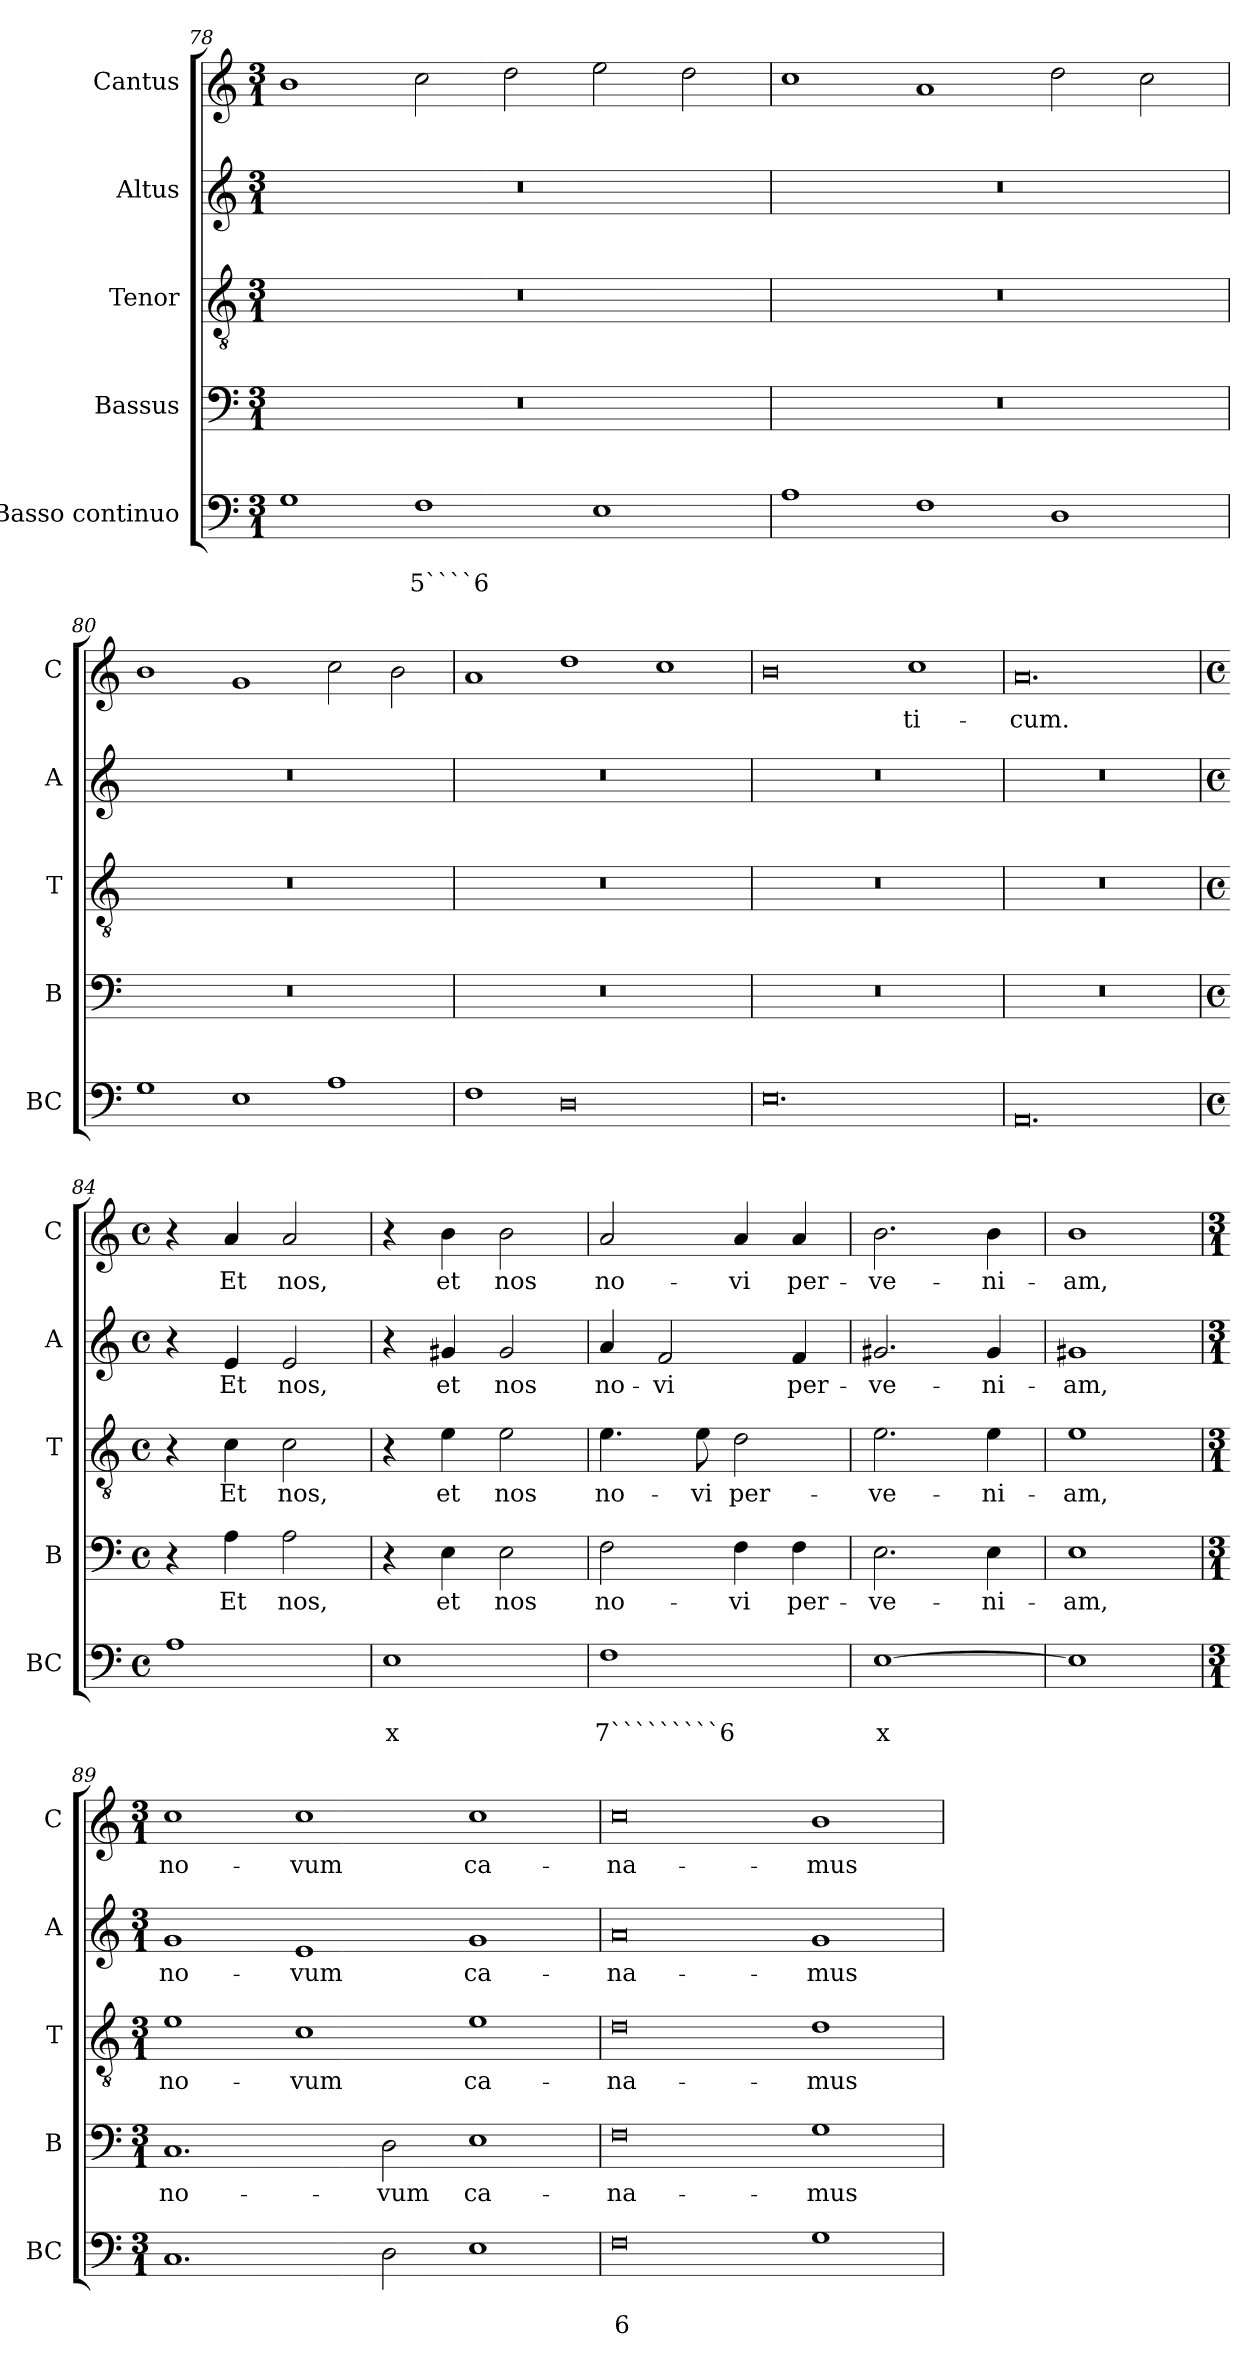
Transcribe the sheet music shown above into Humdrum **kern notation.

**kern	**text	**text	**kern	**text	**kern	**text	**kern	**text	**kern	**text
*part5	*part5	*part5	*part4	*part4	*part3	*part3	*part2	*part2	*part1	*part1
*staff5	*staff5	*staff5	*staff4	*staff4	*staff3	*staff3	*staff2	*staff2	*staff1	*staff1
*I"Basso continuo	*	*	*I"Bassus	*	*I"Tenor	*	*I"Altus	*	*I"Cantus	*
*I'BC	*	*	*I'B	*	*I'T	*	*I'A	*	*I'C	*
!!LO:LB:g=z
*clefF4	*	*	*clefF4	*	*clefGv2	*	*clefG2	*	*clefG2	*
*k[]	*	*	*k[]	*	*k[]	*	*k[]	*	*k[]	*
*C:	*	*	*C:	*	*C:	*	*C:	*	*C:	*
*M3/1	*	*	*M3/1	*	*M3/1	*	*M3/1	*	*M3/1	*
=78	=78	=78	=78	=78	=78	=78	=78	=78	=78	=78
1G	.	.	0.r	.	0.r	.	0.r	.	1b	.
!	!	!LO:LY:b	!	!	!	!	!	!	!	!
1F	.	5````6	.	.	.	.	.	.	2cc\	.
.	.	.	.	.	.	.	.	.	2dd\	.
1E	.	.	.	.	.	.	.	.	2ee\	.
.	.	.	.	.	.	.	.	.	2dd\	.
=79	=79	=79	=79	=79	=79	=79	=79	=79	=79	=79
1A	.	.	0.r	.	0.r	.	0.r	.	1cc	.
1F	.	.	.	.	.	.	.	.	1a	.
1D	.	.	.	.	.	.	.	.	2dd\	.
.	.	.	.	.	.	.	.	.	2cc\	.
=80	=80	=80	=80	=80	=80	=80	=80	=80	=80	=80
1G	.	.	0.r	.	0.r	.	0.r	.	1b	.
1E	.	.	.	.	.	.	.	.	1g	.
1A	.	.	.	.	.	.	.	.	2cc\	.
.	.	.	.	.	.	.	.	.	2b\	.
=81	=81	=81	=81	=81	=81	=81	=81	=81	=81	=81
1F	.	.	0.r	.	0.r	.	0.r	.	1a	.
0D	.	.	.	.	.	.	.	.	1dd	.
.	.	.	.	.	.	.	.	.	1cc	.
=82	=82	=82	=82	=82	=82	=82	=82	=82	=82	=82
0.E	.	.	0.r	.	0.r	.	0.r	.	0b	.
!	!	!	!	!	!	!	!	!	!	!LO:LY:b
.	.	.	.	.	.	.	.	.	1cc	-ti-
=83	=83	=83	=83	=83	=83	=83	=83	=83	=83	=83
!	!	!	!	!	!	!	!	!	!	!LO:LY:b
0.AA	.	.	0.r	.	0.r	.	0.r	.	0.a	-cum.
!!LO:PB:g=z
=84	=84	=84	=84	=84	=84	=84	=84	=84	=84	=84
*M4/4	*	*	*M4/4	*	*M4/4	*	*M4/4	*	*M4/4	*
*met(c)	*	*	*met(c)	*	*met(c)	*	*met(c)	*	*met(c)	*
1A	.	.	4r	.	4r	.	4r	.	4r	.
!	!	!	!	!LO:LY:b	!	!LO:LY:b	!	!LO:LY:b	!	!LO:LY:b
.	.	.	4A\	Et	4c\	Et	4e/	Et	4a/	Et
!	!	!	!	!LO:LY:b	!	!LO:LY:b	!	!LO:LY:b	!	!LO:LY:b
.	.	.	2A\	nos,	2c\	nos,	2e/	nos,	2a/	nos,
=85	=85	=85	=85	=85	=85	=85	=85	=85	=85	=85
!	!	!LO:LY:b	!	!	!	!	!	!	!	!
1E	.	x	4r	.	4r	.	4r	.	4r	.
!	!	!	!	!LO:LY:b	!	!LO:LY:b	!	!LO:LY:b	!	!LO:LY:b
.	.	.	4E\	et	4e\	et	4g#X/	et	4b\	et
!	!	!	!	!LO:LY:b	!	!LO:LY:b	!	!LO:LY:b	!	!LO:LY:b
.	.	.	2E\	nos	2e\	nos	2g#/	nos	2b\	nos
=86	=86	=86	=86	=86	=86	=86	=86	=86	=86	=86
!	!	!LO:LY:b	!	!LO:LY:b	!	!LO:LY:b	!	!LO:LY:b	!	!LO:LY:b
1F	.	7`````````6	2F\	no-	4.e\	no-	4a/	no-	2a/	no-
!	!	!	!	!	!	!	!	!LO:LY:b	!	!
.	.	.	.	.	.	.	2f/	-vi	.	.
!	!	!	!	!	!	!LO:LY:b	!	!	!	!
.	.	.	.	.	8e\	-vi	.	.	.	.
!	!	!	!	!LO:LY:b	!	!LO:LY:b	!	!	!	!LO:LY:b
.	.	.	4F\	-vi	2d\	per-	.	.	4a/	-vi
!	!	!	!	!LO:LY:b	!	!	!	!LO:LY:b	!	!LO:LY:b
.	.	.	4F\	per-	.	.	4f/	per-	4a/	per-
=87	=87	=87	=87	=87	=87	=87	=87	=87	=87	=87
!	!	!LO:LY:b	!	!LO:LY:b	!	!LO:LY:b	!	!LO:LY:b	!	!LO:LY:b
[1E	.	x	2.E\	-ve-	2.e\	-ve-	2.g#X/	-ve-	2.b\	-ve-
!	!	!	!	!LO:LY:b	!	!LO:LY:b	!	!LO:LY:b	!	!LO:LY:b
.	.	.	4E\	-ni-	4e\	-ni-	4g#/	-ni-	4b\	-ni-
=88	=88	=88	=88	=88	=88	=88	=88	=88	=88	=88
!	!	!	!	!LO:LY:b	!	!LO:LY:b	!	!LO:LY:b	!	!LO:LY:b
1E]	.	.	1E	-am,	1e	-am,	1g#X	-am,	1b	-am,
=89	=89	=89	=89	=89	=89	=89	=89	=89	=89	=89
*M3/1	*	*	*M3/1	*	*M3/1	*	*M3/1	*	*M3/1	*
!	!	!	!	!LO:LY:b	!	!LO:LY:b	!	!LO:LY:b	!	!LO:LY:b
1.C	.	.	1.C	no-	1e	no-	1g	no-	1cc	no-
!	!	!	!	!	!	!LO:LY:b	!	!LO:LY:b	!	!LO:LY:b
.	.	.	.	.	1c	-vum	1e	-vum	1cc	-vum
!	!	!	!	!LO:LY:b	!	!	!	!	!	!
2D\	.	.	2D\	-vum	.	.	.	.	.	.
!	!	!	!	!LO:LY:b	!	!LO:LY:b	!	!LO:LY:b	!	!LO:LY:b
1E	.	.	1E	ca-	1e	ca-	1g	ca-	1cc	ca-
!!LO:LB:g=z
=90	=90	=90	=90	=90	=90	=90	=90	=90	=90	=90
!	!	!LO:LY:b	!	!LO:LY:b	!	!LO:LY:b	!	!LO:LY:b	!	!LO:LY:b
0F	.	6	0F	-na-	0d	-na-	0a	-na-	0cc	-na-
!	!	!	!	!LO:LY:b	!	!LO:LY:b	!	!LO:LY:b	!	!LO:LY:b
1G	.	.	1G	-mus	1d	-mus	1g	-mus	1b	-mus
=	=	=	=	=	=	=	=	=	=	=
*-	*-	*-	*-	*-	*-	*-	*-	*-	*-	*-
